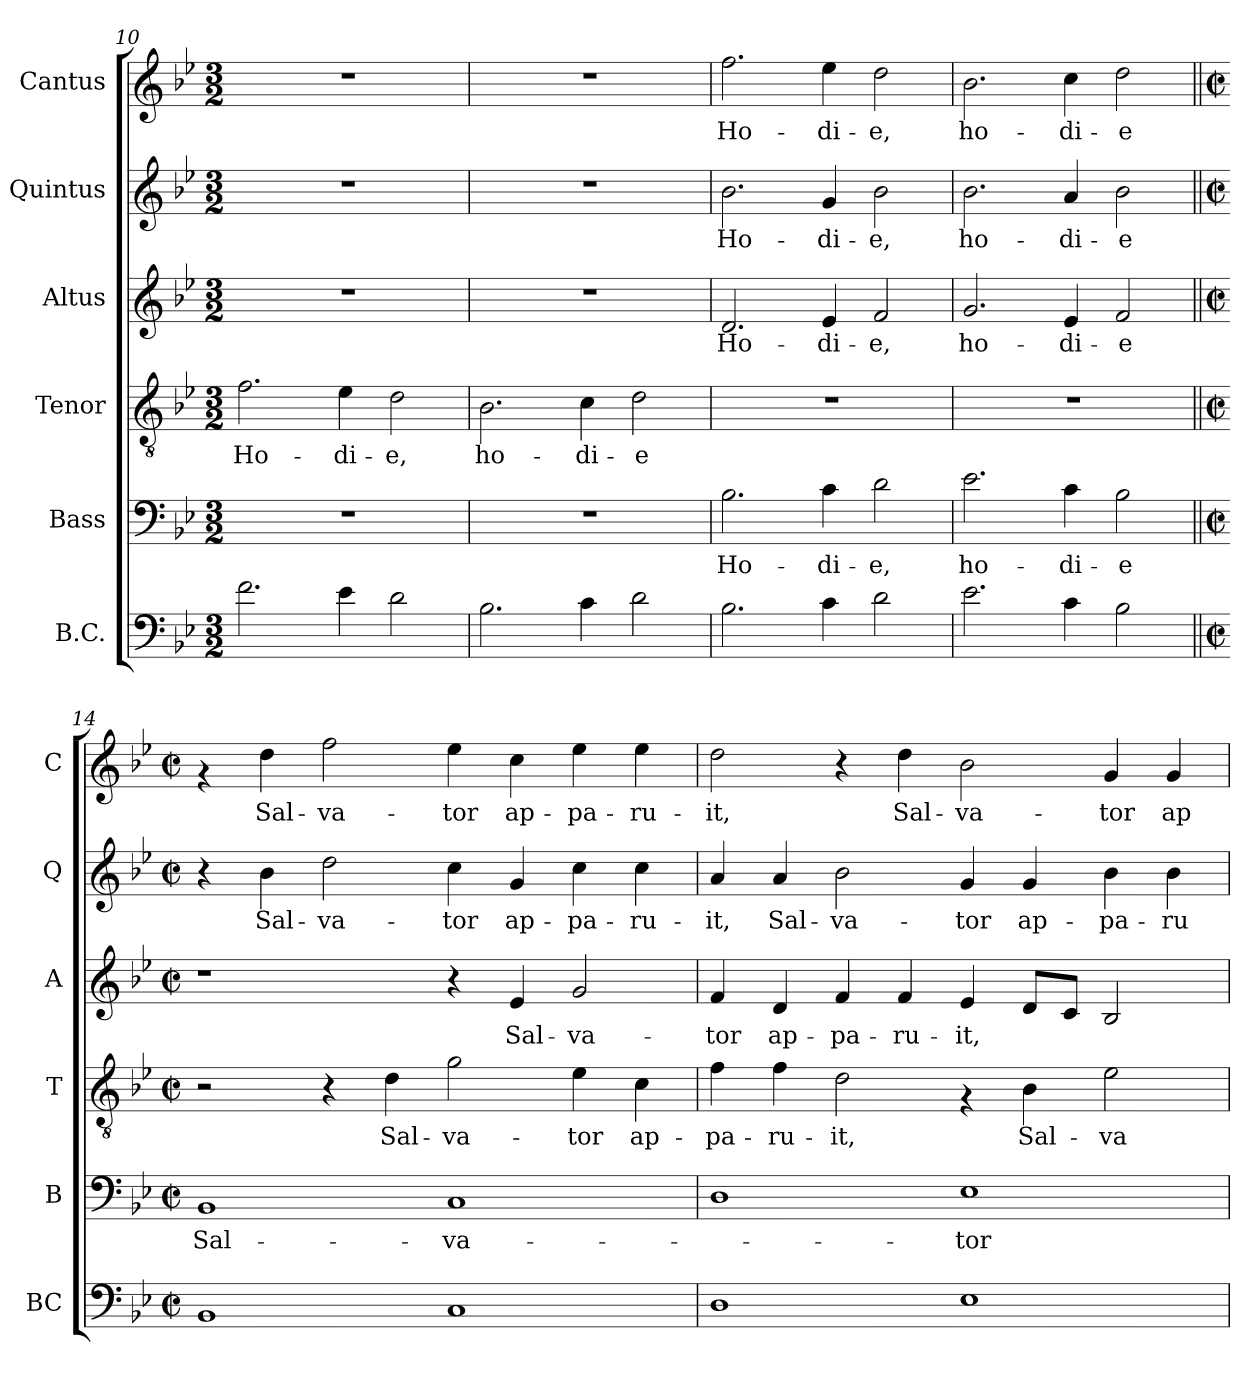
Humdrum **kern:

**kern	**kern	**text	**kern	**text	**kern	**text	**kern	**text	**kern	**text
*part6	*part5	*part5	*part4	*part4	*part3	*part3	*part2	*part2	*part1	*part1
*staff6	*staff5	*staff5	*staff4	*staff4	*staff3	*staff3	*staff2	*staff2	*staff1	*staff1
*I"B.C.	*I"Bass	*	*I"Tenor	*	*I"Altus	*	*I"Quintus	*	*I"Cantus	*
*I'BC	*I'B	*	*I'T	*	*I'A	*	*I'Q	*	*I'C	*
*clefF4	*clefF4	*	*clefGv2	*	*clefG2	*	*clefG2	*	*clefG2	*
*k[b-e-]	*k[b-e-]	*	*k[b-e-]	*	*k[b-e-]	*	*k[b-e-]	*	*k[b-e-]	*
*B-:	*B-:	*	*B-:	*	*B-:	*	*B-:	*	*B-:	*
*M3/2	*M3/2	*	*M3/2	*	*M3/2	*	*M3/2	*	*M3/2	*
=10	=10	=10	=10	=10	=10	=10	=10	=10	=10	=10
!	!	!	!	!LO:LY:b	!	!	!	!	!	!
2.f\	1.r	.	2.f\	Ho-	1.r	.	1.r	.	1.r	.
!	!	!	!	!LO:LY:b	!	!	!	!	!	!
4e-\	.	.	4e-\	-di-	.	.	.	.	.	.
!	!	!	!	!LO:LY:b	!	!	!	!	!	!
2d\	.	.	2d\	-e,	.	.	.	.	.	.
=11	=11	=11	=11	=11	=11	=11	=11	=11	=11	=11
!	!	!	!	!LO:LY:b	!	!	!	!	!	!
2.B-\	1.r	.	2.B-\	ho-	1.r	.	1.r	.	1.r	.
!	!	!	!	!LO:LY:b	!	!	!	!	!	!
4c\	.	.	4c\	-di-	.	.	.	.	.	.
!	!	!	!	!LO:LY:b	!	!	!	!	!	!
2d\	.	.	2d\	-e	.	.	.	.	.	.
=12	=12	=12	=12	=12	=12	=12	=12	=12	=12	=12
!	!	!LO:LY:b	!	!	!	!LO:LY:b	!	!LO:LY:b	!	!LO:LY:b
2.B-\	2.B-\	Ho-	1.r	.	2.d/	Ho-	2.b-\	Ho-	2.ff\	Ho-
!	!	!LO:LY:b	!	!	!	!LO:LY:b	!	!LO:LY:b	!	!LO:LY:b
4c\	4c\	-di-	.	.	4e-/	-di-	4g/	-di-	4ee-\	-di-
!	!	!LO:LY:b	!	!	!	!LO:LY:b	!	!LO:LY:b	!	!LO:LY:b
2d\	2d\	-e,	.	.	2f/	-e,	2b-\	-e,	2dd\	-e,
=13	=13	=13	=13	=13	=13	=13	=13	=13	=13	=13
!	!	!LO:LY:b	!	!	!	!LO:LY:b	!	!LO:LY:b	!	!LO:LY:b
2.e-\	2.e-\	ho-	1.r	.	2.g/	ho-	2.b-\	ho-	2.b-\	ho-
!	!	!LO:LY:b	!	!	!	!LO:LY:b	!	!LO:LY:b	!	!LO:LY:b
4c\	4c\	-di-	.	.	4e-/	-di-	4a/	-di-	4cc\	-di-
!	!	!LO:LY:b	!	!	!	!LO:LY:b	!	!LO:LY:b	!	!LO:LY:b
2B-\	2B-\	-e	.	.	2f/	-e	2b-\	-e	2dd\	-e
!!LO:PB:g=z
=14||	=14||	=14||	=14||	=14||	=14||	=14||	=14||	=14||	=14||	=14||
*M2/2	*M2/2	*	*M2/2	*	*M2/2	*	*M2/2	*	*M2/2	*
*met(c|)	*met(c|)	*	*met(c|)	*	*met(c|)	*	*met(c|)	*	*met(c|)	*
!	!	!LO:LY:b	!	!	!	!	!	!	!	!
1BB-	1BB-	Sal-	2r	.	1r	.	4ra	.	4rg	.
!	!	!	!	!	!	!	!	!LO:LY:b	!	!LO:LY:b
.	.	.	.	.	.	.	4b-\	Sal-	4dd\	Sal-
!	!	!	!	!	!	!	!	!LO:LY:b	!	!LO:LY:b
.	.	.	4rA	.	.	.	2dd\	-va-	2ff\	-va-
!	!	!	!	!LO:LY:b	!	!	!	!	!	!
.	.	.	4d\	Sal-	.	.	.	.	.	.
!	!	!LO:LY:b	!	!LO:LY:b	!	!	!	!LO:LY:b	!	!LO:LY:b
1C	1C	-va-	2g\	-va-	4ra	.	4cc\	-tor	4ee-\	-tor
!	!	!	!	!	!	!LO:LY:b	!	!LO:LY:b	!	!LO:LY:b
.	.	.	.	.	4e-/	Sal-	4g/	ap-	4cc\	ap-
!	!	!	!	!LO:LY:b	!	!LO:LY:b	!	!LO:LY:b	!	!LO:LY:b
.	.	.	4e-\	-tor	2g/	-va-	4cc\	-pa-	4ee-\	-pa-
!	!	!	!	!LO:LY:b	!	!	!	!LO:LY:b	!	!LO:LY:b
.	.	.	4c\	ap-	.	.	4cc\	-ru-	4ee-\	-ru-
=15	=15	=15	=15	=15	=15	=15	=15	=15	=15	=15
!	!	!	!	!LO:LY:b	!	!LO:LY:b	!	!LO:LY:b	!	!LO:LY:b
1D	1D	.	4f\	-pa-	4f/	-tor	4a/	-it,	2dd\	-it,
!	!	!	!	!LO:LY:b	!	!LO:LY:b	!	!LO:LY:b	!	!
.	.	.	4f\	-ru-	4d/	ap-	4a/	Sal-	.	.
!	!	!	!	!LO:LY:b	!	!LO:LY:b	!	!LO:LY:b	!	!
.	.	.	2d\	-it,	4f/	-pa-	2b-\	-va-	4ra	.
!	!	!	!	!	!	!LO:LY:b	!	!	!	!LO:LY:b
.	.	.	.	.	4f/	-ru-	.	.	4dd\	Sal-
!	!	!LO:LY:b	!	!	!	!LO:LY:b	!	!LO:LY:b	!	!LO:LY:b
1E-	1E-	-tor	4rG	.	4e-/	-it,	4g/	-tor	2b-\	-va-
!	!	!	!	!LO:LY:b	!	!	!	!LO:LY:b	!	!
.	.	.	4B-\	Sal-	8d/L	.	4g/	ap-	.	.
.	.	.	.	.	8c/J	.	.	.	.	.
!	!	!	!	!LO:LY:b	!	!	!	!LO:LY:b	!	!LO:LY:b
.	.	.	2e-\	-va-	2B-/	.	4b-\	-pa-	4g/	-tor
!	!	!	!	!	!	!	!	!LO:LY:b	!	!LO:LY:b
.	.	.	.	.	.	.	4b-\	-ru-	4g/	ap-
=	=	=	=	=	=	=	=	=	=	=
*-	*-	*-	*-	*-	*-	*-	*-	*-	*-	*-
